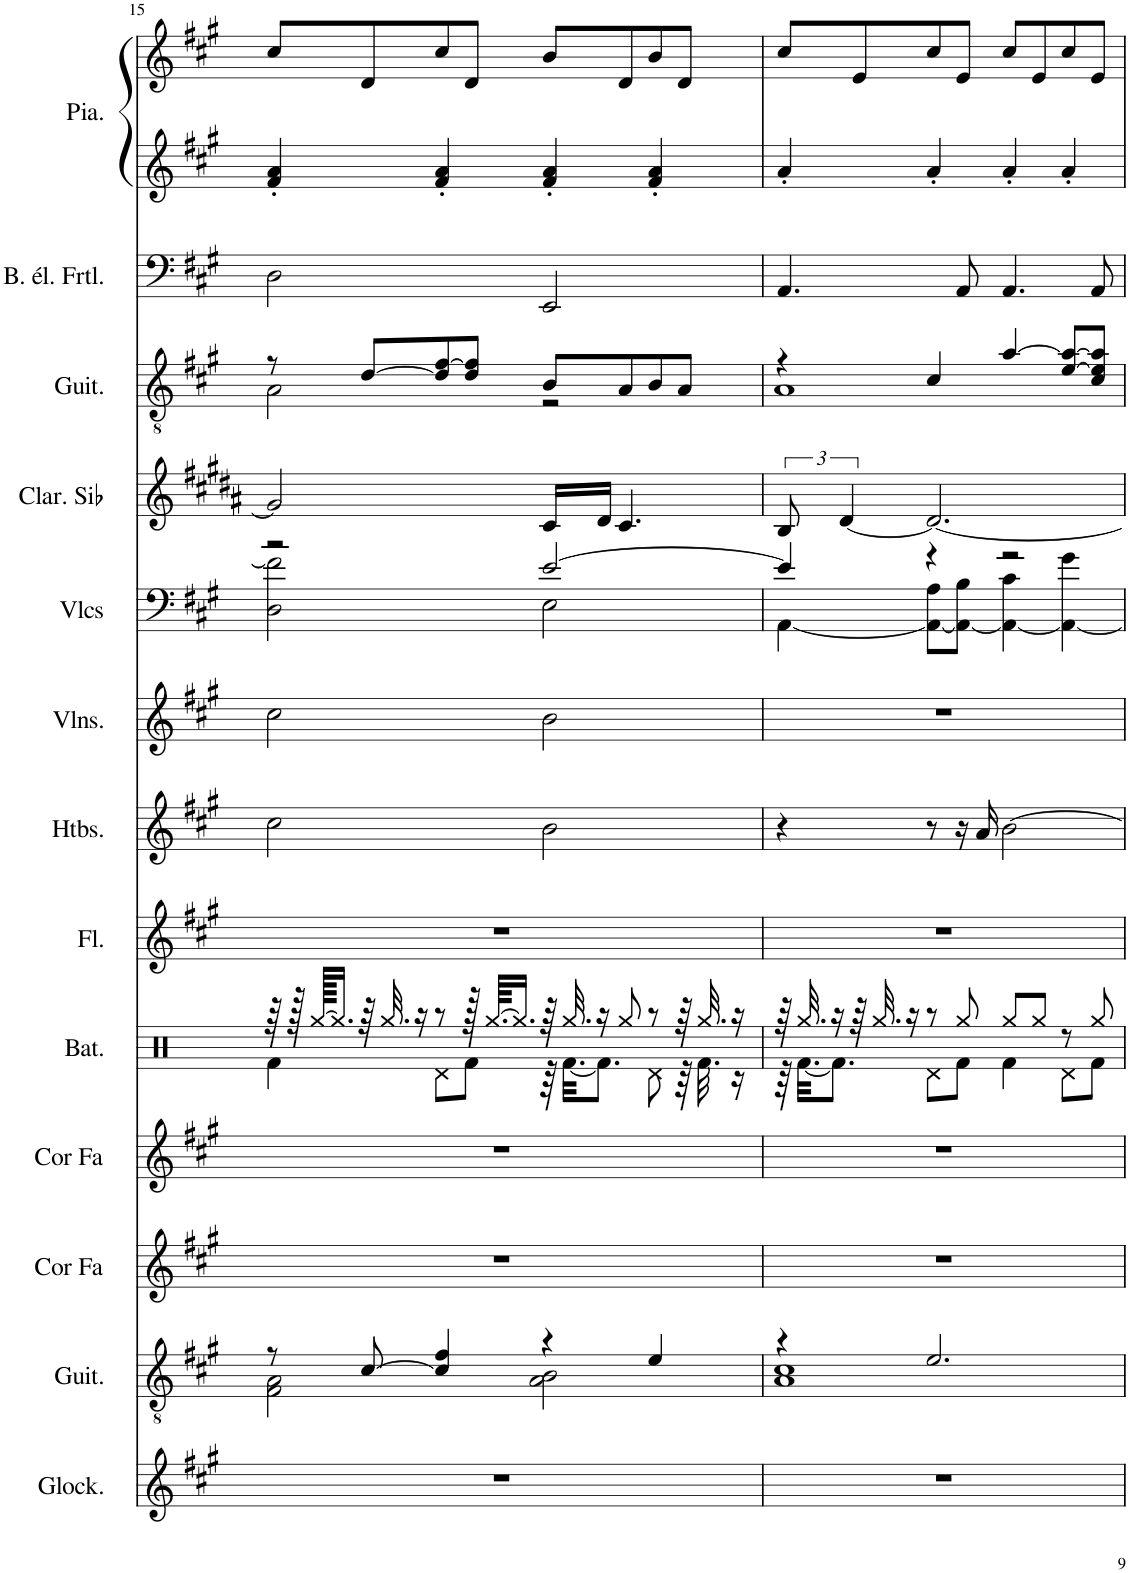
**kern	**kern	**kern	**kern	**kern	**kern	**kern	**kern	**kern	**kern	**kern	**kern	**kern	**kern
*part13	*part12	*part11	*part10	*part9	*part8	*part7	*part6	*part5	*part4	*part3	*part2	*part1	*part1
*staff14	*staff13	*staff12	*staff11	*staff10	*staff9	*staff8	*staff7	*staff6	*staff5	*staff4	*staff3	*staff2	*staff1
*I"Glockenspiel , Glockenspiel	*I"Guitare acoustique, Electric Guitar (jazz)	*I"Cor en Fa, French Horn	*I"Cor en Fa, French Horn	*I"Batterie	*I"Flûte, Flute	*I"Hautbois, Oboe	*I"Violons, String Ensemble 1	*I"Violoncelles, String Ensemble 1	*I"Clarinette en Sib	*I"Guitare classique, Acoustic Guitar (nylon)	*I"Basse électrique fretless, Fretless Bass	*I"Piano, Acoustic Grand Piano	*
*I'Glock.	*I'Guit.	*I'Cor Fa	*I'Cor Fa	*I'Bat.	*I'Fl.	*I'Htbs.	*I'Vlns.	*I'Vlcs	*I'Clar. Sib	*I'Guit.	*I'B. él. Frtl.	*I'Pia.	*
!!LO:PB:g=z
*clefG2	*clefGv2	*clefG2	*clefG2	*clefX	*clefG2	*clefG2	*clefG2	*clefF4	*clefG2	*clefGv2	*clefF4	*clefG2	*clefG2
*Trd-14c-24	*	*Trd4c7	*Trd4c7	*	*	*	*	*	*Trd1c2	*	*Trd7c12	*	*
*k[f#c#g#]	*k[f#c#g#]	*k[f#c#g#]	*k[f#c#g#]	*k[]	*k[f#c#g#]	*k[f#c#g#]	*k[f#c#g#]	*k[f#c#g#]	*k[f#c#g#d#a#]	*k[f#c#g#]	*k[f#c#g#]	*k[f#c#g#]	*k[f#c#g#]
*M4/4	*M4/4	*M4/4	*M4/4	*M4/4	*M4/4	*M4/4	*M4/4	*M4/4	*M4/4	*M4/4	*M4/4	*M4/4	*M4/4
=15	=15	=15	=15	=15	=15	=15	=15	=15	=15	=15	=15	=15	=15
*	*^	*	*	*^	*	*	*	*^	*	*^	*	*	*
1r	8r	2F#\ 2A\	1r	1r	64r	4Rf\	1r	2cc#\	2cc#\	2r	2D\ 2f#\]	2g#/]	8r	2A\	2D\	4f#/' 4a/'	8cc#/L
.	.	.	.	.	128r	.	.	.	.	.	.	.	.	.	.	.	.
.	.	.	.	.	[128Rgg/KKKLL	.	.	.	.	.	.	.	.	.	.	.	.
.	.	.	.	.	16.Rgg/JJ]	.	.	.	.	.	.	.	.	.	.	.	.
.	[8c#/	.	.	.	64r	.	.	.	.	.	.	.	[8d/L	.	.	.	8d/
.	.	.	.	.	32.Rgg/	.	.	.	.	.	.	.	.	.	.	.	.
.	.	.	.	.	16r	.	.	.	.	.	.	.	.	.	.	.	.
.	4c#/] 4f#/	.	.	.	8r	8Rd\L	.	.	.	.	.	.	8d/] [8f#/	.	.	4f#/' 4a/'	8cc#/
.	.	.	.	.	128r	8Rf\J	.	.	.	.	.	.	8d/ 8f#/]J	.	.	.	8d/J
.	.	.	.	.	[64.Rgg/KKLL	.	.	.	.	.	.	.	.	.	.	.	.
.	.	.	.	.	16.Rgg/JJ]	.	.	.	.	.	.	.	.	.	.	.	.
.	4r	2A\ 2B\	.	.	64r	64r	.	2b\	2b\	[2e/	2E\	16c#/LL	8B/L	2r	2EE/	4f#/' 4a/'	8b/L
.	.	.	.	.	32.Rgg/	[32.Rf\KKL	.	.	.	.	.	.	.	.	.	.	.
.	.	.	.	.	16r	8.Rf\J]	.	.	.	.	.	16d#/JJ	.	.	.	.	.
.	.	.	.	.	8Rgg/	.	.	.	.	.	.	4.c#/	8A/	.	.	.	8d/
.	4e/	.	.	.	8r	8Rd\	.	.	.	.	.	.	8B/	.	.	4f#/' 4a/'	8b/
.	.	.	.	.	64r	64r	.	.	.	.	.	.	8A/J	.	.	.	8d/J
.	.	.	.	.	32.Rgg/	32.Rf\	.	.	.	.	.	.	.	.	.	.	.
.	.	.	.	.	16r	16r	.	.	.	.	.	.	.	.	.	.	.
=16	=16	=16	=16	=16	=16	=16	=16	=16	=16	=16	=16	=16	=16	=16	=16	=16	=16
1r	4r	1A 1c#	1r	1r	64r	64r	1r	4r	1r	4e/]	[4AA\	12B/	4r	1A	4.AA/	4a'/	8cc#/L
.	.	.	.	.	32.Rgg/	[32.Rf\KKL	.	.	.	.	.	.	.	.	.	.	.
.	.	.	.	.	16r	8.Rf\J]	.	.	.	.	.	.	.	.	.	.	.
.	.	.	.	.	.	.	.	.	.	.	.	[6d#/	.	.	.	.	.
.	.	.	.	.	64r	.	.	.	.	.	.	.	.	.	.	.	8e/
.	.	.	.	.	32.Rgg/	.	.	.	.	.	.	.	.	.	.	.	.
.	.	.	.	.	16r	.	.	.	.	.	.	.	.	.	.	.	.
.	2.e/	.	.	.	8r	8Rd\L	.	8r	.	4r	8AA\_ 8A\L	2.d#/_	4c#/	.	.	4a'/	8cc#/
.	.	.	.	.	8Rgg/	8Rf\J	.	16r	.	.	8AA\_ 8B\J	.	.	.	8AA/	.	8e/J
.	.	.	.	.	.	.	.	16a/	.	.	.	.	.	.	.	.	.
.	.	.	.	.	8Rgg/L	4Rf\	.	[2b\	.	2r	4AA\_ 4c#\	.	[4a/	.	4.AA/	4a'/	8cc#/L
.	.	.	.	.	8Rgg/J	.	.	.	.	.	.	.	.	.	.	.	8e/
.	.	.	.	.	8r	8Rd\L	.	.	.	.	4AA\_ 4g#\	.	[8e/ 8a/_L	.	.	4a'/	8cc#/
.	.	.	.	.	8Rgg/	8Rf\J	.	.	.	.	.	.	8c#/ 8e/] 8a/]J	.	8AA/	.	8e/J
*	*v	*v	*	*	*v	*v	*	*	*	*v	*v	*	*v	*v	*	*	*
=	=	=	=	=	=	=	=	=	=	=	=	=	=
*-	*-	*-	*-	*-	*-	*-	*-	*-	*-	*-	*-	*-	*-
